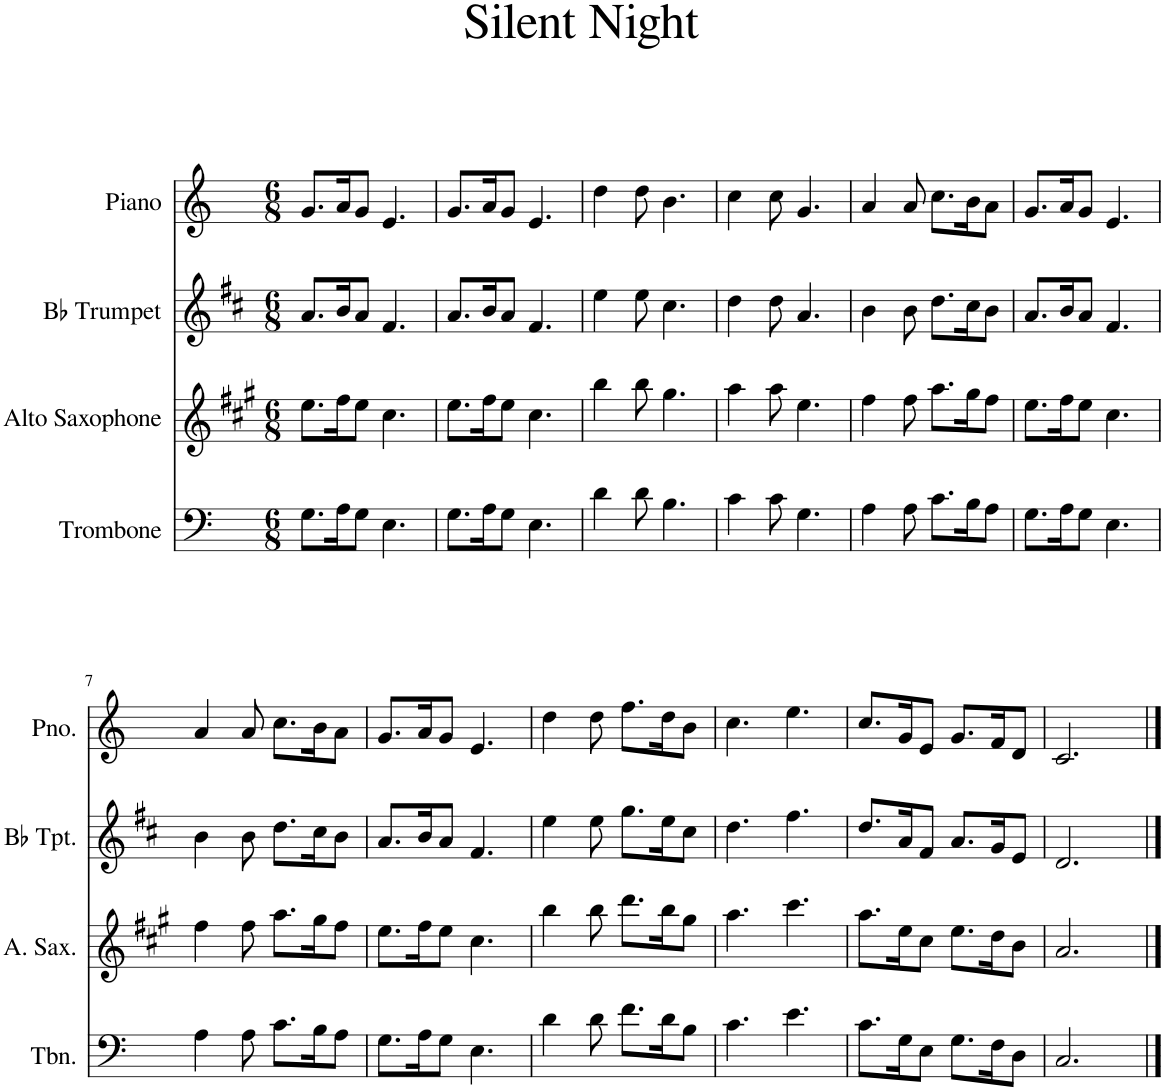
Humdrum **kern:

**kern	**kern	**kern	**kern
*part4	*part3	*part2	*part1
*staff4	*staff3	*staff2	*staff1
*I"Trombone	*I"Alto Saxophone	*I"Bb Trumpet	*I"Piano
*I'Tbn.	*I'A. Sax.	*I'Bb Tpt.	*I'Pno.
*clefF4	*clefG2	*clefG2	*clefG2
*	*Trd5c9	*Trd1c2	*
*k[]	*k[f#c#g#]	*k[f#c#]	*k[]
*M6/8	*M6/8	*M6/8	*M6/8
=1	=1	=1	=1
8.G\L	8.ee\L	8.a/L	8.g/L
16A\K	16ff#\K	16b/K	16a/K
8G\J	8ee\J	8a/J	8g/J
4.E\	4.cc#\	4.f#/	4.e/
=2	=2	=2	=2
8.G\L	8.ee\L	8.a/L	8.g/L
16A\K	16ff#\K	16b/K	16a/K
8G\J	8ee\J	8a/J	8g/J
4.E\	4.cc#\	4.f#/	4.e/
=3	=3	=3	=3
4d\	4bb\	4ee\	4dd\
8d\	8bb\	8ee\	8dd\
4.B\	4.gg#\	4.cc#\	4.b\
=4	=4	=4	=4
4c\	4aa\	4dd\	4cc\
8c\	8aa\	8dd\	8cc\
4.G\	4.ee\	4.a/	4.g/
=5	=5	=5	=5
4A\	4ff#\	4b\	4a/
8A\	8ff#\	8b\	8a/
8.c\L	8.aa\L	8.dd\L	8.cc\L
16B\K	16gg#\K	16cc#\K	16b\K
8A\J	8ff#\J	8b\J	8a\J
=6	=6	=6	=6
8.G\L	8.ee\L	8.a/L	8.g/L
16A\K	16ff#\K	16b/K	16a/K
8G\J	8ee\J	8a/J	8g/J
4.E\	4.cc#\	4.f#/	4.e/
!!LO:LB:g=z
=7	=7	=7	=7
4A\	4ff#\	4b\	4a/
8A\	8ff#\	8b\	8a/
8.c\L	8.aa\L	8.dd\L	8.cc\L
16B\K	16gg#\K	16cc#\K	16b\K
8A\J	8ff#\J	8b\J	8a\J
=8	=8	=8	=8
8.G\L	8.ee\L	8.a/L	8.g/L
16A\K	16ff#\K	16b/K	16a/K
8G\J	8ee\J	8a/J	8g/J
4.E\	4.cc#\	4.f#/	4.e/
=9	=9	=9	=9
4d\	4bb\	4ee\	4dd\
8d\	8bb\	8ee\	8dd\
8.f\L	8.ddd\L	8.gg\L	8.ff\L
16d\K	16bb\K	16ee\K	16dd\K
8B\J	8gg#\J	8cc#\J	8b\J
=10	=10	=10	=10
4.c\	4.aa\	4.dd\	4.cc\
4.e\	4.ccc#\	4.ff#\	4.ee\
=11	=11	=11	=11
8.c\L	8.aa\L	8.dd/L	8.cc/L
16G\K	16ee\K	16a/K	16g/K
8E\J	8cc#\J	8f#/J	8e/J
8.G\L	8.ee\L	8.a/L	8.g/L
16F\K	16dd\K	16g/K	16f/K
8D\J	8b\J	8e/J	8d/J
=12	=12	=12	=12
2.C/	2.a/	2.d/	2.c/
==	==	==	==
*-	*-	*-	*-
